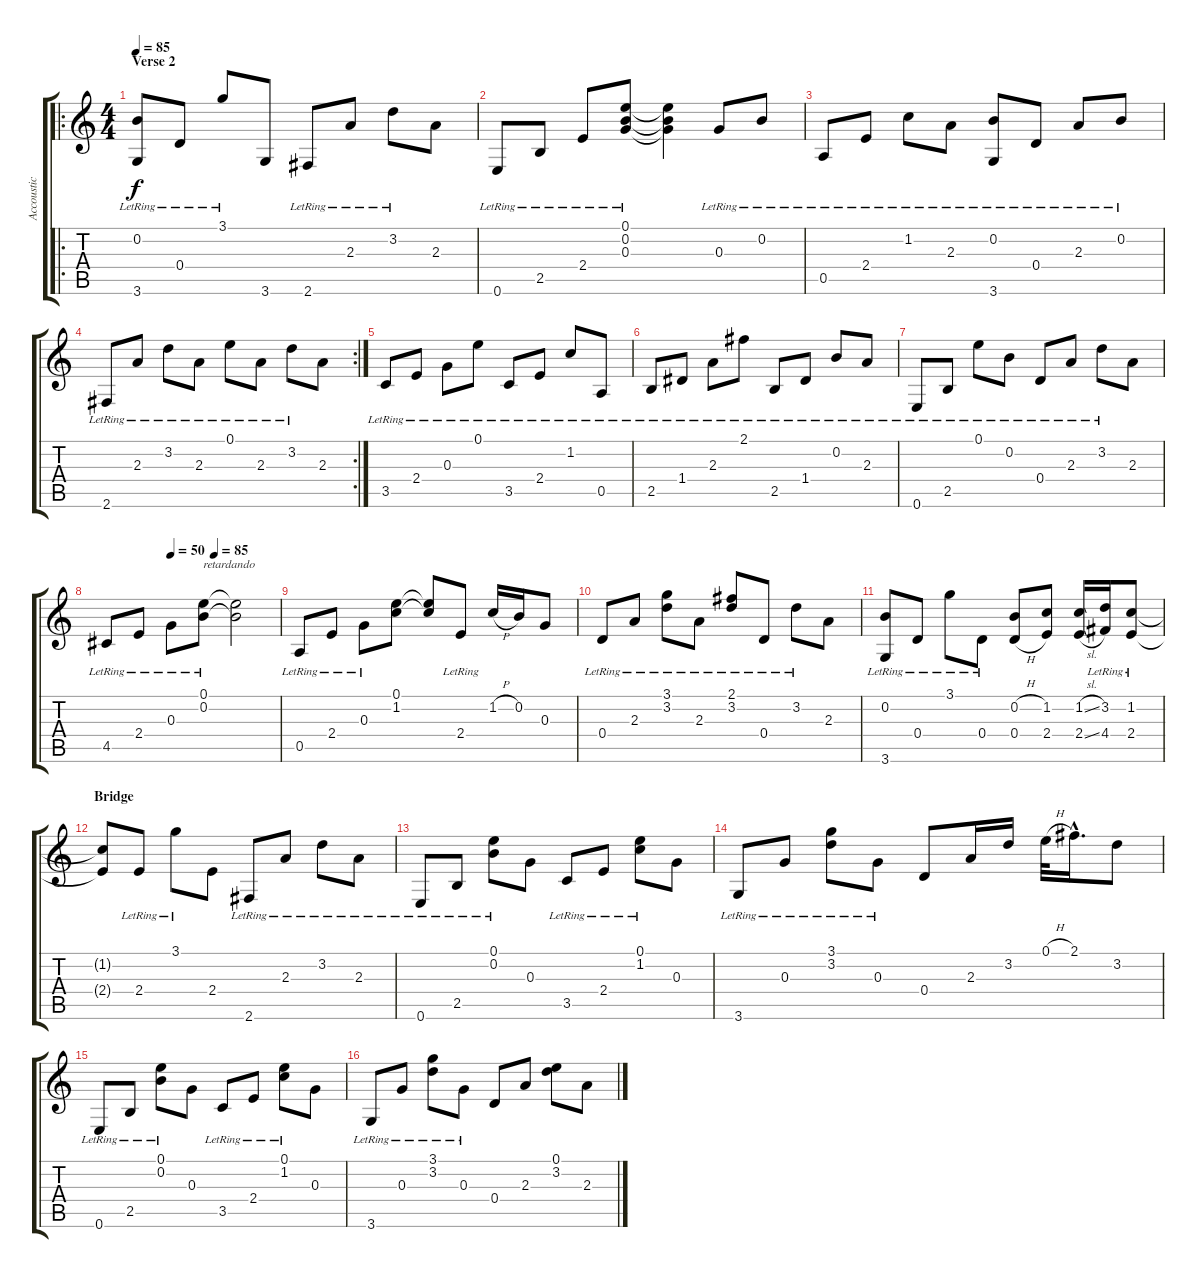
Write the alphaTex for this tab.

\track ("Accoustic Guitar 1" "Accoustic ") {instrument acousticguitarsteel}
\staff {score tabs}
\tuning (E4 B3 G3 D3 A2 E2) {hide}
\ro
\ts (4 4)
\section ("" "Verse 2")
\tempo 85
\clef g2
\ks c
(0.2{lr} 3.6{lr}).8{dy f} 0.4{lr}.8 3.1{lr}.8 3.6.8 2.6{lr}.8 2.3{lr}.8 3.2{lr}.8 2.3.8 |
0.6{lr}.8 2.5{lr}.8 2.4{lr}.8 (0.1 0.2{lr} 0.3{lr}).8 (0.1{t} 0.2{t} 0.3{t}).4 0.3{lr}.8 0.2{lr}.8 |
0.5{lr}.8 2.4{lr}.8 1.2{lr}.8 2.3{lr}.8 (0.2{lr} 3.6{lr}).8 0.4{lr}.8 2.3{lr}.8 0.2{lr}.8 |
\rc 2
2.6{lr}.8 2.3{lr}.8 3.2{lr}.8 2.3{lr}.8 0.1{lr}.8 2.3{lr}.8 3.2{lr}.8 2.3.8 |
3.5{lr}.8 2.4{lr}.8 0.3{lr}.8 0.1{lr}.8 3.5{lr}.8 2.4{lr}.8 1.2{lr}.8 0.5{lr}.8 |
2.5{lr}.8 1.4{lr}.8 2.3{lr}.8 2.1{lr}.8 2.5{lr}.8 1.4{lr}.8 0.2{lr}.8 2.3{lr}.8 |
0.6{lr}.8 2.5{lr}.8 0.1{lr}.8 0.2{lr}.8 0.4{lr}.8 2.3{lr}.8 3.2{lr}.8 2.3.8 |
\tempo (50 0.375)
\tempo (85 0.625)
4.5{lr}.8 2.4{lr}.8 0.3{lr}.8 (0.1{lr} 0.2{lr}).8{txt "retardando"} (0.1{t} 0.2{t}).2 |
0.5{lr}.8 2.4{lr}.8 0.3{lr}.8 (0.1 1.2).8 (0.1{t} 1.2{t}).8 2.4{lr}.8 1.2{h}.16 0.2.16 0.3.8 |
0.4{lr}.8 2.3{lr}.8 (3.1{lr} 3.2{lr}).8 2.3{lr}.8 (2.1{lr} 3.2{lr}).8 0.4{lr}.8 3.2{lr}.8 2.3.8 |
(0.2{lr} 3.6{lr}).8 0.4{lr}.8 3.1{lr}.8 0.4{lr}.8 (0.2{h} 0.4{h}).8 (1.2 2.4).8 (1.2{sl} 2.4{sl}).16 (3.2{lr} 4.4{lr}).16 (1.2{lr} 2.4{lr}).8 |
\section ("" "Bridge")
(1.2{t} 2.4{t}).8 2.4{lr}.8 3.1{lr}.8 2.4.8 2.6{lr}.8 2.3{lr}.8 3.2{lr}.8 2.3{lr}.8 |
0.6{lr}.8 2.5{lr}.8 (0.1{lr} 0.2{lr}).8 0.3.8 3.5{lr}.8 2.4{lr}.8 (0.1{lr} 1.2{lr}).8 0.3.8 |
3.6{lr}.8 0.3{lr}.8 (3.1{lr} 3.2{lr}).8 0.3{lr}.8 0.4.8 2.3.16 3.2.16 0.1{h}.32 2.1{hac}.16{d} 3.2.8 |
0.6{lr}.8 2.5{lr}.8 (0.1{lr} 0.2{lr}).8 0.3.8 3.5{lr}.8 2.4{lr}.8 (0.1{lr} 1.2{lr}).8 0.3.8 |
3.6{lr}.8 0.3{lr}.8 (3.1{lr} 3.2{lr}).8 0.3{lr}.8 0.4.8 2.3.8 (0.1 3.2).8 2.3.8
